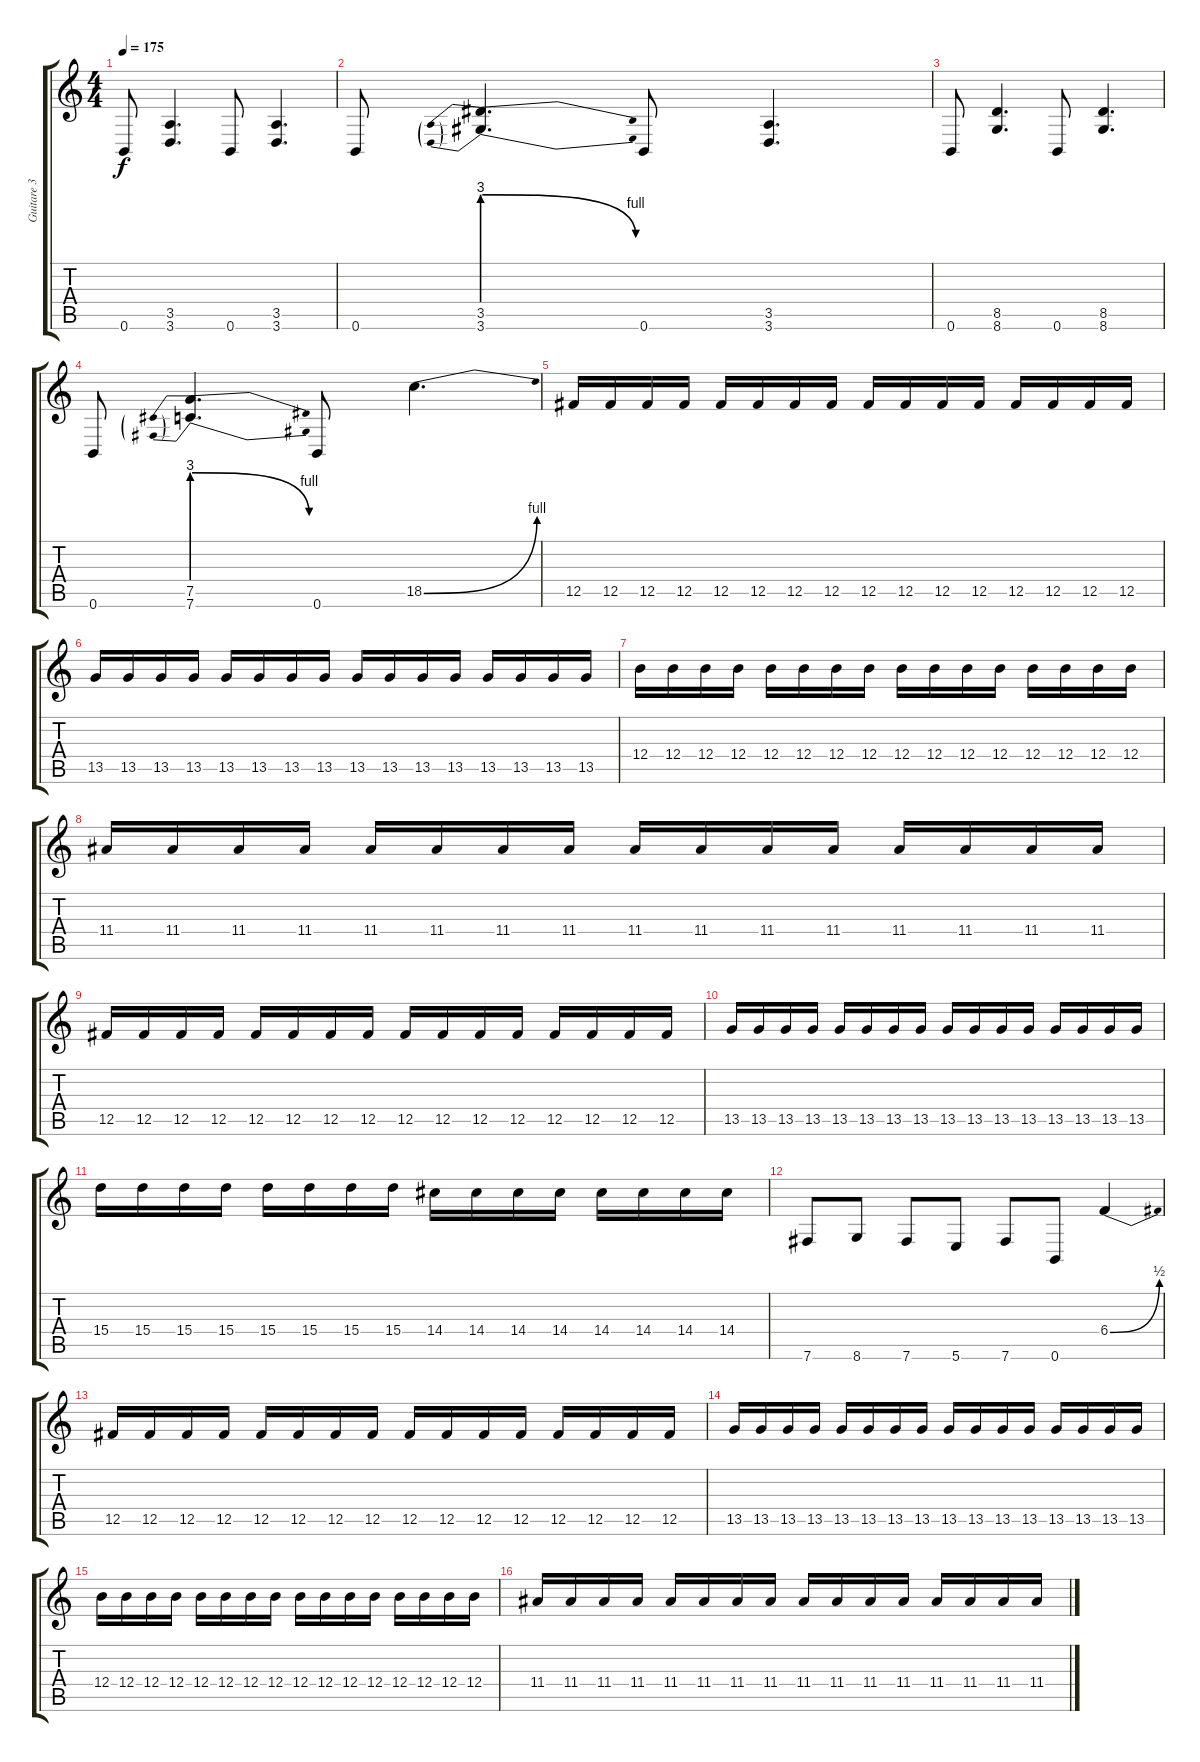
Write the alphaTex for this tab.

\track ("Guitare 3" "Guitare 3") {instrument distortionguitar}
\staff {score tabs}
\tuning (Db4 Ab3 E3 B2 Gb2 B1) {hide}
\ts (4 4)
\tempo 175
\clef g2
\ks c
0.6.8{dy f} (3.5 3.6).4{d} 0.6.8 (3.5 3.6).4{d} |
0.6.8 (3.5{be (prebendrelease 0 12 60 4)} 3.6{be (prebendrelease 0 12 60 4)}).4{d} 0.6.8 (3.5 3.6).4{d} |
0.6.8 (8.5 8.6).4{d} 0.6.8 (8.5 8.6).4{d} |
0.6.8 (7.5{be (prebendrelease 0 12 60 4)} 7.6{be (prebendrelease 0 12 60 4)}).4{d} 0.6.8 18.5{be (bend 0 0 60 4)}.4{d} |
12.5.16 12.5.16 12.5.16 12.5.16 12.5.16 12.5.16 12.5.16 12.5.16 12.5.16 12.5.16 12.5.16 12.5.16 12.5.16 12.5.16 12.5.16 12.5.16 |
13.5.16 13.5.16 13.5.16 13.5.16 13.5.16 13.5.16 13.5.16 13.5.16 13.5.16 13.5.16 13.5.16 13.5.16 13.5.16 13.5.16 13.5.16 13.5.16 |
12.4.16 12.4.16 12.4.16 12.4.16 12.4.16 12.4.16 12.4.16 12.4.16 12.4.16 12.4.16 12.4.16 12.4.16 12.4.16 12.4.16 12.4.16 12.4.16 |
11.4.16 11.4.16 11.4.16 11.4.16 11.4.16 11.4.16 11.4.16 11.4.16 11.4.16 11.4.16 11.4.16 11.4.16 11.4.16 11.4.16 11.4.16 11.4.16 |
12.5.16 12.5.16 12.5.16 12.5.16 12.5.16 12.5.16 12.5.16 12.5.16 12.5.16 12.5.16 12.5.16 12.5.16 12.5.16 12.5.16 12.5.16 12.5.16 |
13.5.16 13.5.16 13.5.16 13.5.16 13.5.16 13.5.16 13.5.16 13.5.16 13.5.16 13.5.16 13.5.16 13.5.16 13.5.16 13.5.16 13.5.16 13.5.16 |
15.4.16 15.4.16 15.4.16 15.4.16 15.4.16 15.4.16 15.4.16 15.4.16 14.4.16 14.4.16 14.4.16 14.4.16 14.4.16 14.4.16 14.4.16 14.4.16 |
7.6.8 8.6.8 7.6.8 5.6.8 7.6.8 0.6.8 6.4{be (bend 0 0 60 2)}.4 |
12.5.16 12.5.16 12.5.16 12.5.16 12.5.16 12.5.16 12.5.16 12.5.16 12.5.16 12.5.16 12.5.16 12.5.16 12.5.16 12.5.16 12.5.16 12.5.16 |
13.5.16 13.5.16 13.5.16 13.5.16 13.5.16 13.5.16 13.5.16 13.5.16 13.5.16 13.5.16 13.5.16 13.5.16 13.5.16 13.5.16 13.5.16 13.5.16 |
12.4.16 12.4.16 12.4.16 12.4.16 12.4.16 12.4.16 12.4.16 12.4.16 12.4.16 12.4.16 12.4.16 12.4.16 12.4.16 12.4.16 12.4.16 12.4.16 |
11.4.16 11.4.16 11.4.16 11.4.16 11.4.16 11.4.16 11.4.16 11.4.16 11.4.16 11.4.16 11.4.16 11.4.16 11.4.16 11.4.16 11.4.16 11.4.16
